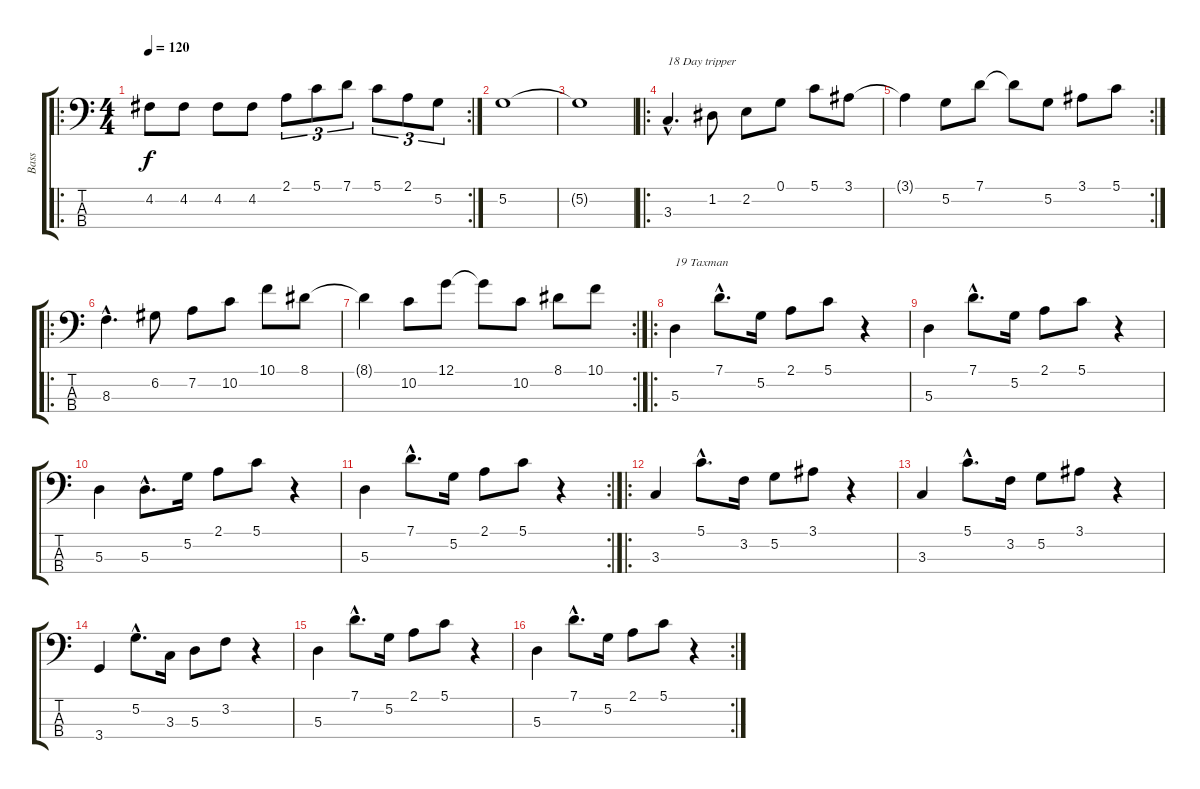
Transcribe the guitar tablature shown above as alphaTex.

\track ("Bass" "Bass") {instrument electricbassfinger}
\staff {score tabs}
\tuning (G2 D2 A1 E1) {hide}
\ro
\rc 2
\ts (4 4)
\tempo 120
\clef f4
\ks c
4.2.8{dy f} 4.2.8 4.2.8 4.2.8 2.1.8{tu (3 2)} 5.1.8{tu (3 2)} 7.1.8{tu (3 2)} 5.1.8{tu (3 2)} 2.1.8{tu (3 2)} 5.2.8{tu (3 2)} |
5.2.1 |
5.2{t}.1 |
\ro
3.3{hac}.4{d txt "18 Day tripper"} 1.2.8 2.2.8 0.1.8 5.1.8 3.1.8 |
\rc 2
3.1{t}.4 5.2.8 7.1.8 7.1{t}.8 5.2.8 3.1.8 5.1.8 |
\ro
8.3{hac}.4{d} 6.2.8 7.2.8 10.2.8 10.1.8 8.1.8 |
\rc 2
8.1{t}.4 10.2.8 12.1.8 12.1{t}.8 10.2.8 8.1.8 10.1.8 |
\ro
5.3.4{txt "19 Taxman"} 7.1{hac}.8{d} 5.2.16 2.1.8 5.1.8 r.4 |
5.3.4 7.1{hac}.8{d} 5.2.16 2.1.8 5.1.8 r.4 |
5.3.4 5.3{hac}.8{d} 5.2.16 2.1.8 5.1.8 r.4 |
\rc 2
5.3.4 7.1{hac}.8{d} 5.2.16 2.1.8 5.1.8 r.4 |
\ro
3.3.4 5.1{hac}.8{d} 3.2.16 5.2.8 3.1.8 r.4 |
3.3.4 5.1{hac}.8{d} 3.2.16 5.2.8 3.1.8 r.4 |
3.4.4 5.2{hac}.8{d} 3.3.16 5.3.8 3.2.8 r.4 |
5.3.4 7.1{hac}.8{d} 5.2.16 2.1.8 5.1.8 r.4 |
\rc 2
5.3.4 7.1{hac}.8{d} 5.2.16 2.1.8 5.1.8 r.4
